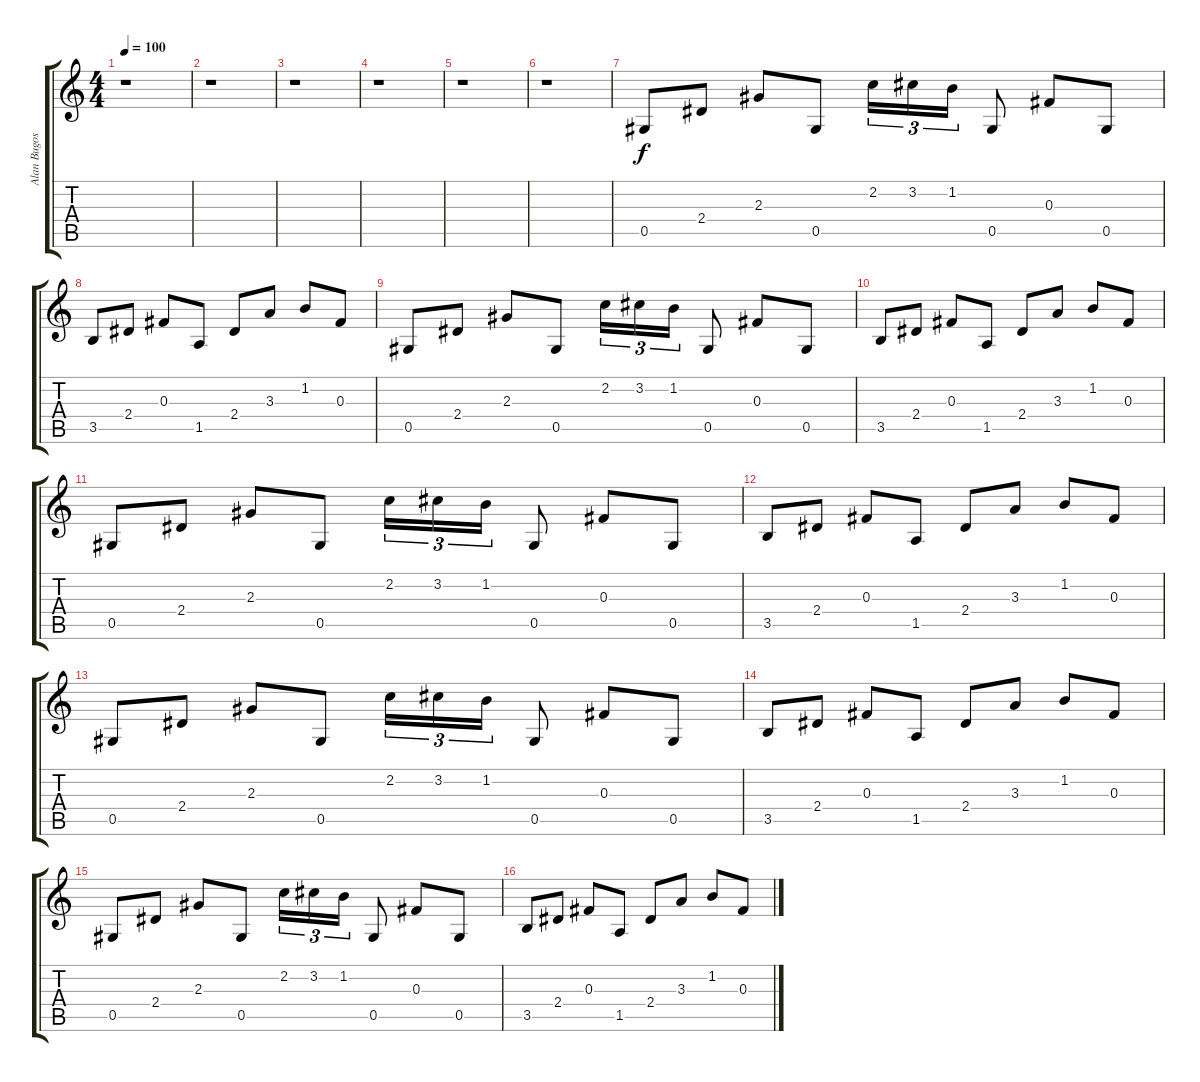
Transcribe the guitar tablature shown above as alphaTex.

\track ("Alan Bugoslavsky" "Alan Bugos") {instrument electricguitarjazz}
\staff {score tabs}
\tuning (Eb4 Bb3 Gb3 Db3 Ab2 Eb2) {hide}
\ts (4 4)
\tempo 100
\clef g2
\ks c
r.1{dy f} |
r.1 |
r.1 |
r.1 |
r.1 |
r.1 |
0.5.8 2.4.8 2.3.8 0.5.8 2.2.16{tu (3 2)} 3.2.16{tu (3 2)} 1.2.16{tu (3 2)} 0.5.8 0.3.8 0.5.8 |
3.5.8 2.4.8 0.3.8 1.5.8 2.4.8 3.3.8 1.2.8 0.3.8 |
0.5.8 2.4.8 2.3.8 0.5.8 2.2.16{tu (3 2)} 3.2.16{tu (3 2)} 1.2.16{tu (3 2)} 0.5.8 0.3.8 0.5.8 |
3.5.8 2.4.8 0.3.8 1.5.8 2.4.8 3.3.8 1.2.8 0.3.8 |
0.5.8 2.4.8 2.3.8 0.5.8 2.2.16{tu (3 2)} 3.2.16{tu (3 2)} 1.2.16{tu (3 2)} 0.5.8 0.3.8 0.5.8 |
3.5.8 2.4.8 0.3.8 1.5.8 2.4.8 3.3.8 1.2.8 0.3.8 |
0.5.8 2.4.8 2.3.8 0.5.8 2.2.16{tu (3 2)} 3.2.16{tu (3 2)} 1.2.16{tu (3 2)} 0.5.8 0.3.8 0.5.8 |
3.5.8 2.4.8 0.3.8 1.5.8 2.4.8 3.3.8 1.2.8 0.3.8 |
0.5.8 2.4.8 2.3.8 0.5.8 2.2.16{tu (3 2)} 3.2.16{tu (3 2)} 1.2.16{tu (3 2)} 0.5.8 0.3.8 0.5.8 |
3.5.8 2.4.8 0.3.8 1.5.8 2.4.8 3.3.8 1.2.8 0.3.8
